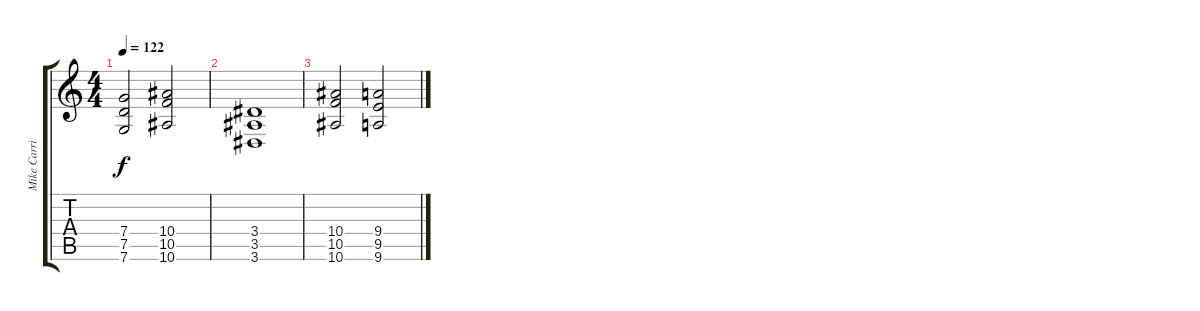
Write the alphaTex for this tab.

\track ("Mike Carrigan" "Mike Carri") {instrument overdrivenguitar}
\staff {score tabs}
\tuning (D4 A3 F3 C3 G2 C2) {hide}
\ts (4 4)
\tempo 122
\clef g2
\ks c
(7.4 7.5 7.6).2{dy f} (10.4 10.5 10.6).2 |
(3.4 3.5 3.6).1 |
(10.4 10.5 10.6).2 (9.4 9.5 9.6).2
